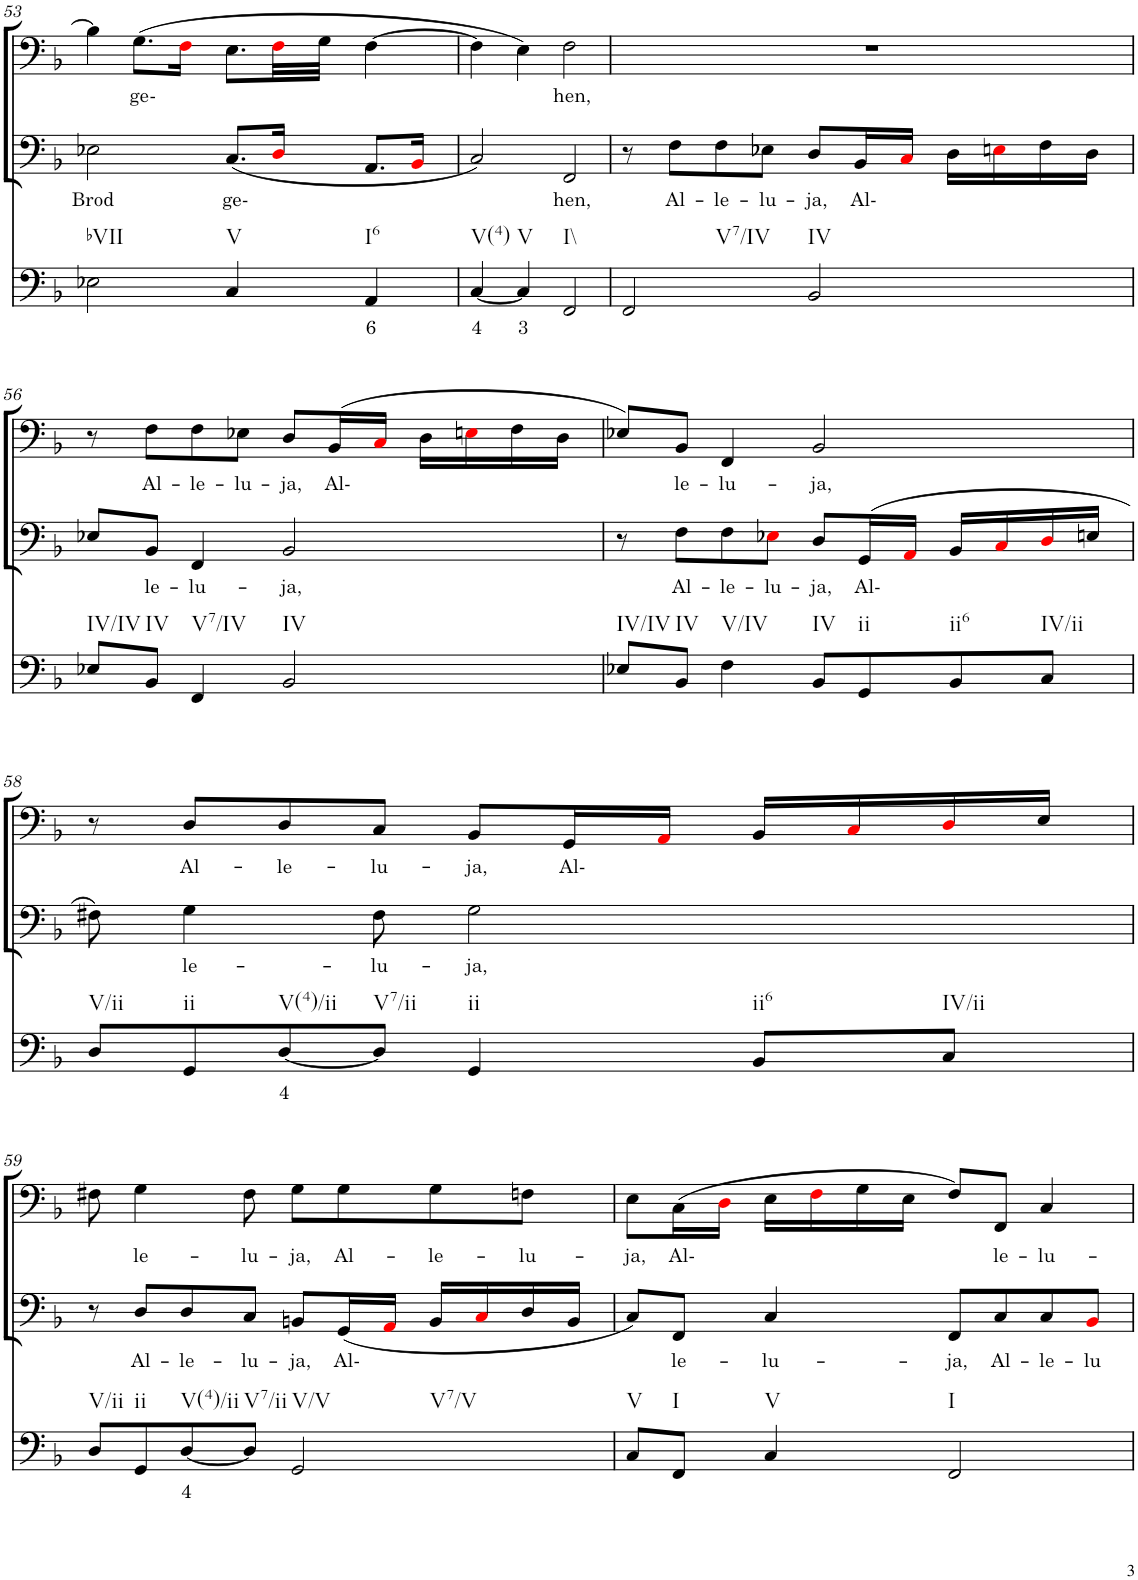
**kern	**text	**kern	**text	**kern	**text
*part3	*part3	*part2	*part2	*part1	*part1
*staff3	*staff3	*staff2	*staff2	*staff1	*staff1
*I"Continuo	*	*I"Bass II	*	*I"Bass I	*
!!LO:PB:g=z
*clefF4	*	*clefF4	*	*clefF4	*
*k[b-]	*	*k[b-]	*	*k[b-]	*
*M4/4	*	*M4/4	*	*M4/4	*
=53	=53	=53	=53	=53	=53
!LO:TX:b:t=bVII	!	!	!	!	!
!	!	!	!LO:LY:b	!	!
2E-X\	.	2E-X\	Brod	4B-\]	.
!	!	!	!	!	!LO:LY:b
.	.	.	.	(8.G\L	ge-
.	.	.	.	16Fi\Jk	.
!LO:TX:b:t=V	!	!	!	!	!
!	!	!	!LO:LY:b	!	!
4C/	.	(8.C/L	ge-	8.E\L	.
.	.	16Di/Jk	.	32Fi\LL	.
.	.	.	.	32G\JJJ	.
!LO:TX:b:t=I6	!	!	!	!	!
!	!LO:LY:b	!	!	!	!
4AA/	6	8.AA/L	.	[4F\	.
.	.	16BB-i/Jk	.	.	.
=54	=54	=54	=54	=54	=54
!LO:TX:b:t=V(4)	!	!	!	!	!
!	!LO:LY:b	!	!	!	!
[4C/	4	2C/)	.	4F\]	.
!LO:TX:b:t=V	!	!	!	!	!
!	!LO:LY:b	!	!	!	!
4C/]	3	.	.	4E\)	.
!LO:TX:b:t=I\\	!	!	!	!	!
!	!	!	!LO:LY:b	!	!LO:LY:b
2FF/	.	2FF/	hen,	2F\	hen,
=55	=55	=55	=55	=55	=55
!LO:TX:b:t=V7/IV	!	!	!	!	!
2FF/	.	8r	.	1r	.
!	!	!	!LO:LY:b	!	!
.	.	8F\L	Al-	.	.
!	!	!	!LO:LY:b	!	!
.	.	8F\	le-	.	.
!	!	!	!LO:LY:b	!	!
.	.	8E-X\J	lu-	.	.
!LO:TX:b:t=IV	!	!	!	!	!
!	!	!	!LO:LY:b	!	!
2BB-/	.	8D/L	ja,	.	.
!	!	!	!LO:LY:b	!	!
.	.	16BB-/L	Al-	.	.
.	.	16Ci/JJ	.	.	.
.	.	16D\LL	.	.	.
.	.	16Eni\	.	.	.
.	.	16F\	.	.	.
.	.	16D\JJ	.	.	.
!!LO:LB:g=z
=56	=56	=56	=56	=56	=56
!LO:TX:b:t=IV/IV	!	!	!	!	!
8E-X/L	.	8E-X/L	.	8r	.
!LO:TX:b:t=IV	!	!	!	!	!
!	!	!	!LO:LY:b	!	!LO:LY:b
8BB-/J	.	8BB-/J	le-	8F\L	Al-
!LO:TX:b:t=V7/IV	!	!	!	!	!
!	!	!	!LO:LY:b	!	!LO:LY:b
4FF/	.	4FF/	lu-	8F\	le-
!	!	!	!	!	!LO:LY:b
.	.	.	.	8E-X\J	lu-
!LO:TX:b:t=IV	!	!	!	!	!
!	!	!	!LO:LY:b	!	!LO:LY:b
2BB-/	.	2BB-/	ja,	8D/L	ja,
!	!	!	!	!	!LO:LY:b
.	.	.	.	(16BB-/L	Al-
.	.	.	.	16Ci/JJ	.
.	.	.	.	16D\LL	.
.	.	.	.	16Eni\	.
.	.	.	.	16F\	.
.	.	.	.	16D\JJ	.
=57	=57	=57	=57	=57	=57
!LO:TX:b:t=IV/IV	!	!	!	!	!
8E-X/L	.	8r	.	8E-X/L)	.
!LO:TX:b:t=IV	!	!	!	!	!
!	!	!	!LO:LY:b	!	!LO:LY:b
8BB-/J	.	8F\L	Al-	8BB-/J	le-
!LO:TX:b:t=V/IV	!	!	!	!	!
!	!	!	!LO:LY:b	!	!LO:LY:b
4F\	.	8F\	le-	4FF/	lu-
!	!	!	!LO:LY:b	!	!
.	.	8E-Xi\J	lu-	.	.
!LO:TX:b:t=IV	!	!	!	!	!
!	!	!	!LO:LY:b	!	!LO:LY:b
8BB-/L	.	8D/L	ja,	2BB-/	ja,
!LO:TX:b:t=ii	!	!	!	!	!
!	!	!	!LO:LY:b	!	!
8GG/	.	(16GG/L	Al-	.	.
.	.	16AAi/JJ	.	.	.
!LO:TX:b:t=ii6	!	!	!	!	!
8BB-/	.	16BB-/LL	.	.	.
.	.	16Ci/	.	.	.
!LO:TX:b:t=IV/ii	!	!	!	!	!
8C/J	.	16Di/	.	.	.
.	.	16En/JJ	.	.	.
!!LO:LB:g=z
=58	=58	=58	=58	=58	=58
!LO:TX:b:t=V/ii	!	!	!	!	!
8D/L	.	8F#X\)	.	8r	.
!LO:TX:b:t=ii	!	!	!	!	!
!	!	!	!LO:LY:b	!	!LO:LY:b
8GG/	.	4G\	le-	8D/L	Al-
!LO:TX:b:t=V(4)/ii	!	!	!	!	!
!	!LO:LY:b	!	!	!	!LO:LY:b
[8D/	4	.	.	8D/	le-
!LO:TX:b:t=V7/ii	!	!	!	!	!
!	!	!	!LO:LY:b	!	!LO:LY:b
8D/J]	.	8F#\	lu-	8C/J	lu-
!LO:TX:b:t=ii	!	!	!	!	!
!	!	!	!LO:LY:b	!	!LO:LY:b
4GG/	.	2G\	ja,	8BB-/L	ja,
!	!	!	!	!	!LO:LY:b
.	.	.	.	16GG/L	Al-
.	.	.	.	16AAi/JJ	.
!LO:TX:b:t=ii6	!	!	!	!	!
8BB-/L	.	.	.	16BB-/LL	.
.	.	.	.	16Ci/	.
!LO:TX:b:t=IV/ii	!	!	!	!	!
8C/J	.	.	.	16Di/	.
.	.	.	.	16E/JJ	.
!!LO:LB:g=z
=59	=59	=59	=59	=59	=59
!LO:TX:b:t=V/ii	!	!	!	!	!
8D/L	.	8r	.	8F#X\	.
!LO:TX:b:t=ii	!	!	!	!	!
!	!	!	!LO:LY:b	!	!LO:LY:b
8GG/	.	8D/L	Al-	4G\	le-
!LO:TX:b:t=V(4)/ii	!	!	!	!	!
!	!LO:LY:b	!	!LO:LY:b	!	!
[8D/	4	8D/	le-	.	.
!LO:TX:b:t=V7/ii	!	!	!	!	!
!	!	!	!LO:LY:b	!	!LO:LY:b
8D/J]	.	8C/J	lu-	8F#\	lu-
!LO:TX:b:t=V/V	!	!	!	!	!
!LO:TX:b:t=V7/V	!	!	!	!	!
!	!	!	!LO:LY:b	!	!LO:LY:b
2GG/	.	8BBn/L	ja,	8G\L	ja,
!	!	!	!LO:LY:b	!	!LO:LY:b
.	.	(16GG/L	Al-	8G\	Al-
.	.	16AAi/JJ	.	.	.
!	!	!	!	!	!LO:LY:b
.	.	16BB/LL	.	8G\	le-
.	.	16Ci/	.	.	.
!	!	!	!	!	!LO:LY:b
.	.	16D/	.	8Fn\J	lu-
.	.	16BB/JJ	.	.	.
=60	=60	=60	=60	=60	=60
!LO:TX:b:t=V	!	!	!	!	!
!	!	!	!	!	!LO:LY:b
8C/L	.	8C/L)	.	8E\L	ja,
!LO:TX:b:t=I	!	!	!	!	!
!	!	!	!LO:LY:b	!	!LO:LY:b
8FF/J	.	8FF/J	le-	(16C\L	Al-
.	.	.	.	16Di\JJ	.
!LO:TX:b:t=V	!	!	!	!	!
!	!	!	!LO:LY:b	!	!
4C/	.	4C/	lu-	16E\LL	.
.	.	.	.	16Fi\	.
.	.	.	.	16G\	.
.	.	.	.	16E\JJ	.
!LO:TX:b:t=I	!	!	!	!	!
!	!	!	!LO:LY:b	!	!
2FF/	.	8FF/L	ja,	8F/L)	.
!	!	!	!LO:LY:b	!	!LO:LY:b
.	.	8C/	Al-	8FF/J	le-
!	!	!	!LO:LY:b	!	!LO:LY:b
.	.	8C/	le-	4C/	lu-
!	!	!	!LO:LY:b	!	!
.	.	8BB-i/J	lu	.	.
=	=	=	=	=	=
*-	*-	*-	*-	*-	*-
